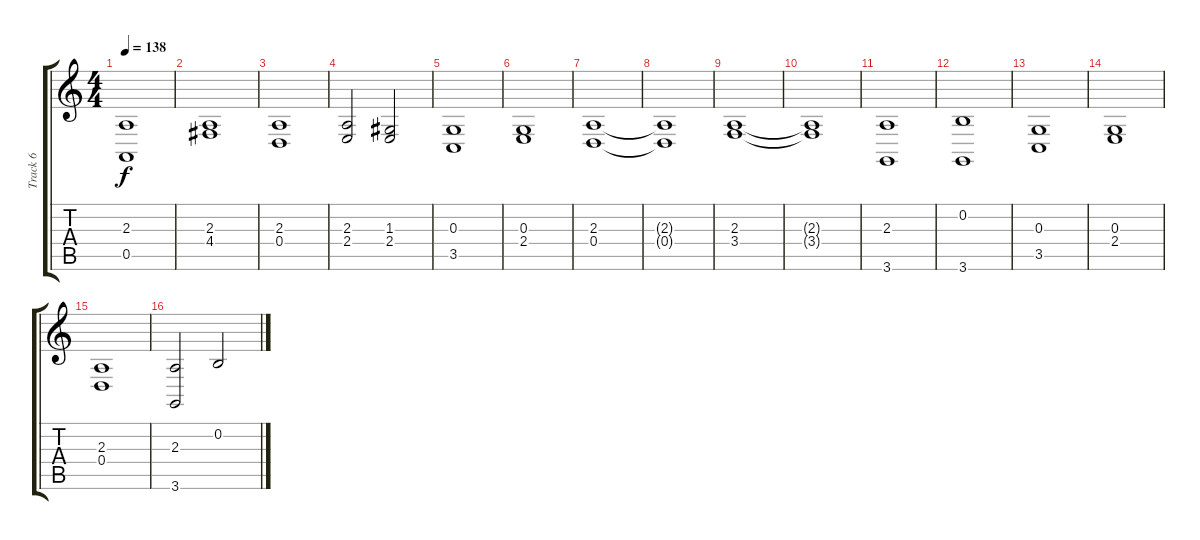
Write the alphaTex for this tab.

\track ("Track 6" "Track 6") {instrument stringensemble2}
\staff {score tabs}
\tuning (E4 B3 G3 D3 A2 E2) {hide}
\ts (4 4)
\tempo 138
\clef g2
\ks c
(2.3 0.5).1{dy f} |
(2.3 4.4).1 |
(2.3 0.4).1 |
(2.3 2.4).2 (1.3 2.4).2 |
(0.3 3.5).1 |
(0.3 2.4).1 |
(2.3 0.4).1 |
(2.3{t} 0.4{t}).1 |
(2.3 3.4).1 |
(2.3{t} 3.4{t}).1 |
(2.3 3.6).1 |
(0.2 3.6).1 |
(0.3 3.5).1 |
(0.3 2.4).1 |
(2.3 0.4).1 |
(2.3 3.6).2 0.2.2
